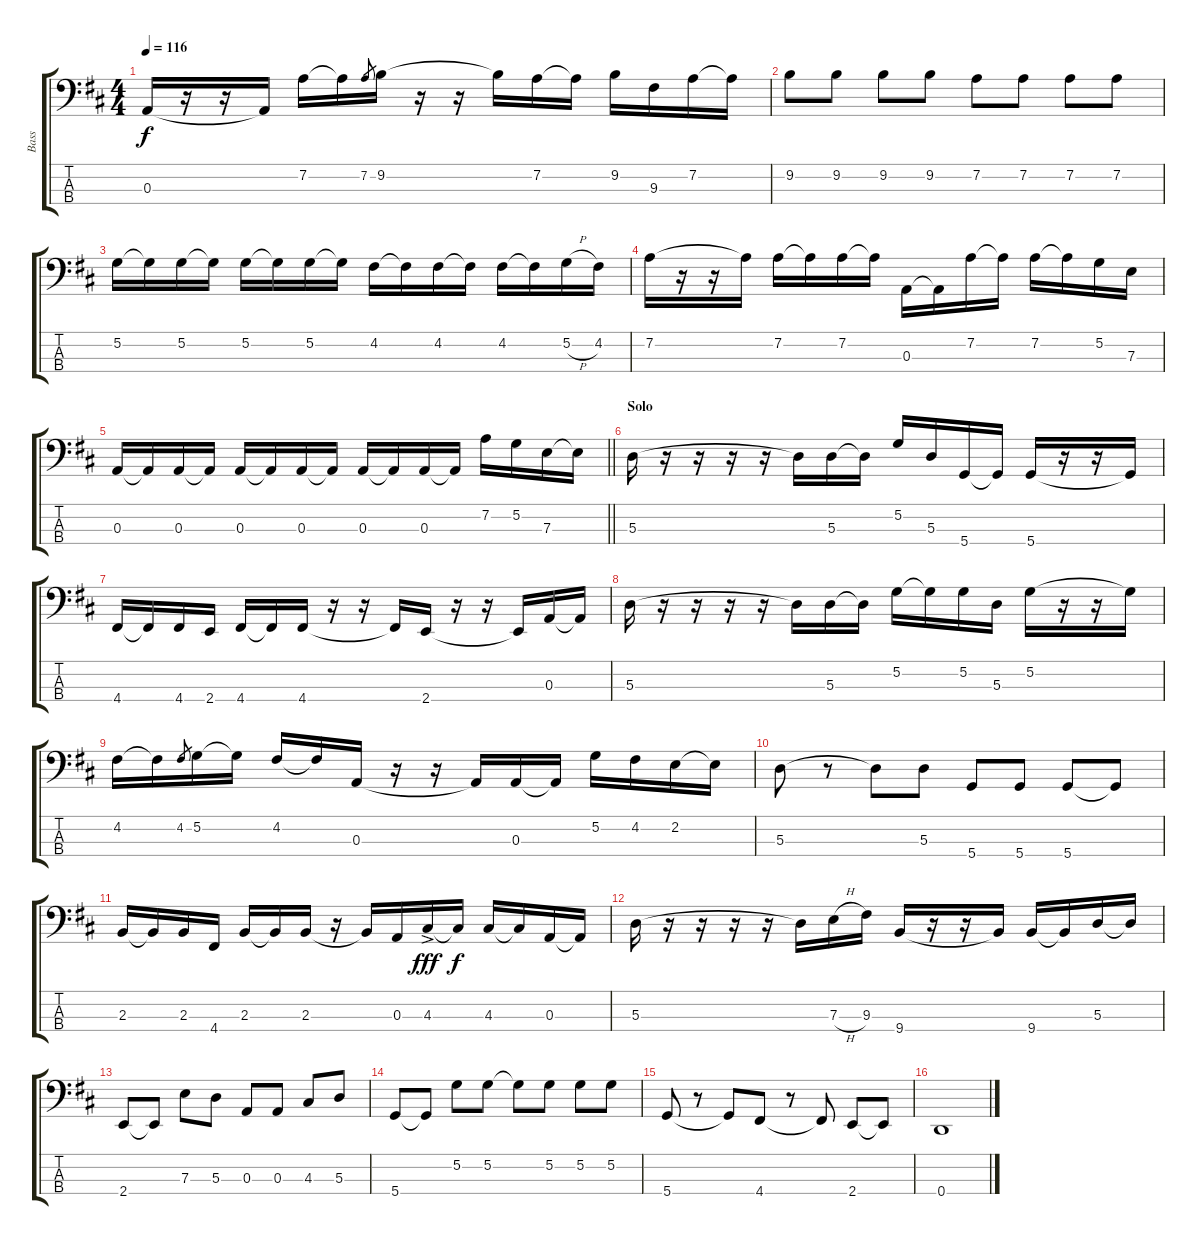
\track ("Bass" "Bass") {instrument electricbassfinger}
\staff {score tabs}
\tuning (G2 D2 A1 D1) {hide}
\ts (4 4)
\tempo 116
\clef f4
\ks d
0.3.16{dy f} r.16 r.16 0.3{t}.16 7.2.16 7.2{t}.16 7.2.8{gr} 9.2.16 r.16 r.16 9.2{t}.16 7.2.16 7.2{t}.16 9.2.16 9.3.16 7.2.16 7.2{t}.16 |
9.2.8 9.2.8 9.2.8 9.2.8 7.2.8 7.2.8 7.2.8 7.2.8 |
5.2.16 5.2{t}.16 5.2.16 5.2{t}.16 5.2.16 5.2{t}.16 5.2.16 5.2{t}.16 4.2.16 4.2{t}.16 4.2.16 4.2{t}.16 4.2.16 4.2{t}.16 5.2{h}.16 4.2.16 |
7.2.16 r.16 r.16 7.2{t}.16 7.2.16 7.2{t}.16 7.2.16 7.2{t}.16 0.3.16 0.3{t}.16 7.2.16 7.2{t}.16 7.2.16 7.2{t}.16 5.2.16 7.3.16 |
\barLineRight lightlight
0.3.16 0.3{t}.16 0.3.16 0.3{t}.16 0.3.16 0.3{t}.16 0.3.16 0.3{t}.16 0.3.16 0.3{t}.16 0.3.16 0.3{t}.16 7.2.16 5.2.16 7.3.16 7.3{t}.16 |
\section ("" "Solo")
5.3.16 r.16 r.16 r.16 r.16 5.3{t}.16 5.3.16 5.3{t}.16 5.2.16 5.3.16 5.4.16 5.4{t}.16 5.4.16 r.16 r.16 5.4{t}.16 |
4.4.16 4.4{t}.16 4.4.16 2.4.16 4.4.16 4.4{t}.16 4.4.16 r.16 r.16 4.4{t}.16 2.4.16 r.16 r.16 2.4{t}.16 0.3.16 0.3{t}.16 |
5.3.16 r.16 r.16 r.16 r.16 5.3{t}.16 5.3.16 5.3{t}.16 5.2.16 5.2{t}.16 5.2.16 5.3.16 5.2.16 r.16 r.16 5.2{t}.16 |
4.2.16 4.2{t}.16 4.2.8{gr} 5.2.16 5.2{t}.16 4.2.16 4.2{t}.16 0.3.16 r.16 r.16 0.3{t}.16 0.3.16 0.3{t}.16 5.2.16 4.2.16 2.2.16 2.2{t}.16 |
5.3.8 r.8 5.3{t}.8 5.3.8 5.4.8 5.4.8 5.4.8 5.4{t}.8 |
2.3.16 2.3{t}.16 2.3.16 4.4.16 2.3.16 2.3{t}.16 2.3.16 r.16 2.3{t}.16 0.3.16 4.3{ac}.16{dy fff} 4.3{t}.16{dy f} 4.3.16 4.3{t}.16 0.3.16 0.3{t}.16 |
5.3.16 r.16 r.16 r.16 r.16 5.3{t}.16 7.3{h}.16 9.3.16 9.4.16 r.16 r.16 9.4{t}.16 9.4.16 9.4{t}.16 5.3.16 5.3{t}.16 |
2.4.8 2.4{t}.8 7.3.8 5.3.8 0.3.8 0.3.8 4.3.8 5.3.8 |
5.4.8 5.4{t}.8 5.2.8 5.2.8 5.2{t}.8 5.2.8 5.2.8 5.2.8 |
5.4.8 r.8 5.4{t}.8 4.4.8 r.8 4.4{t}.8 2.4.8 2.4{t}.8 |
0.4.1
